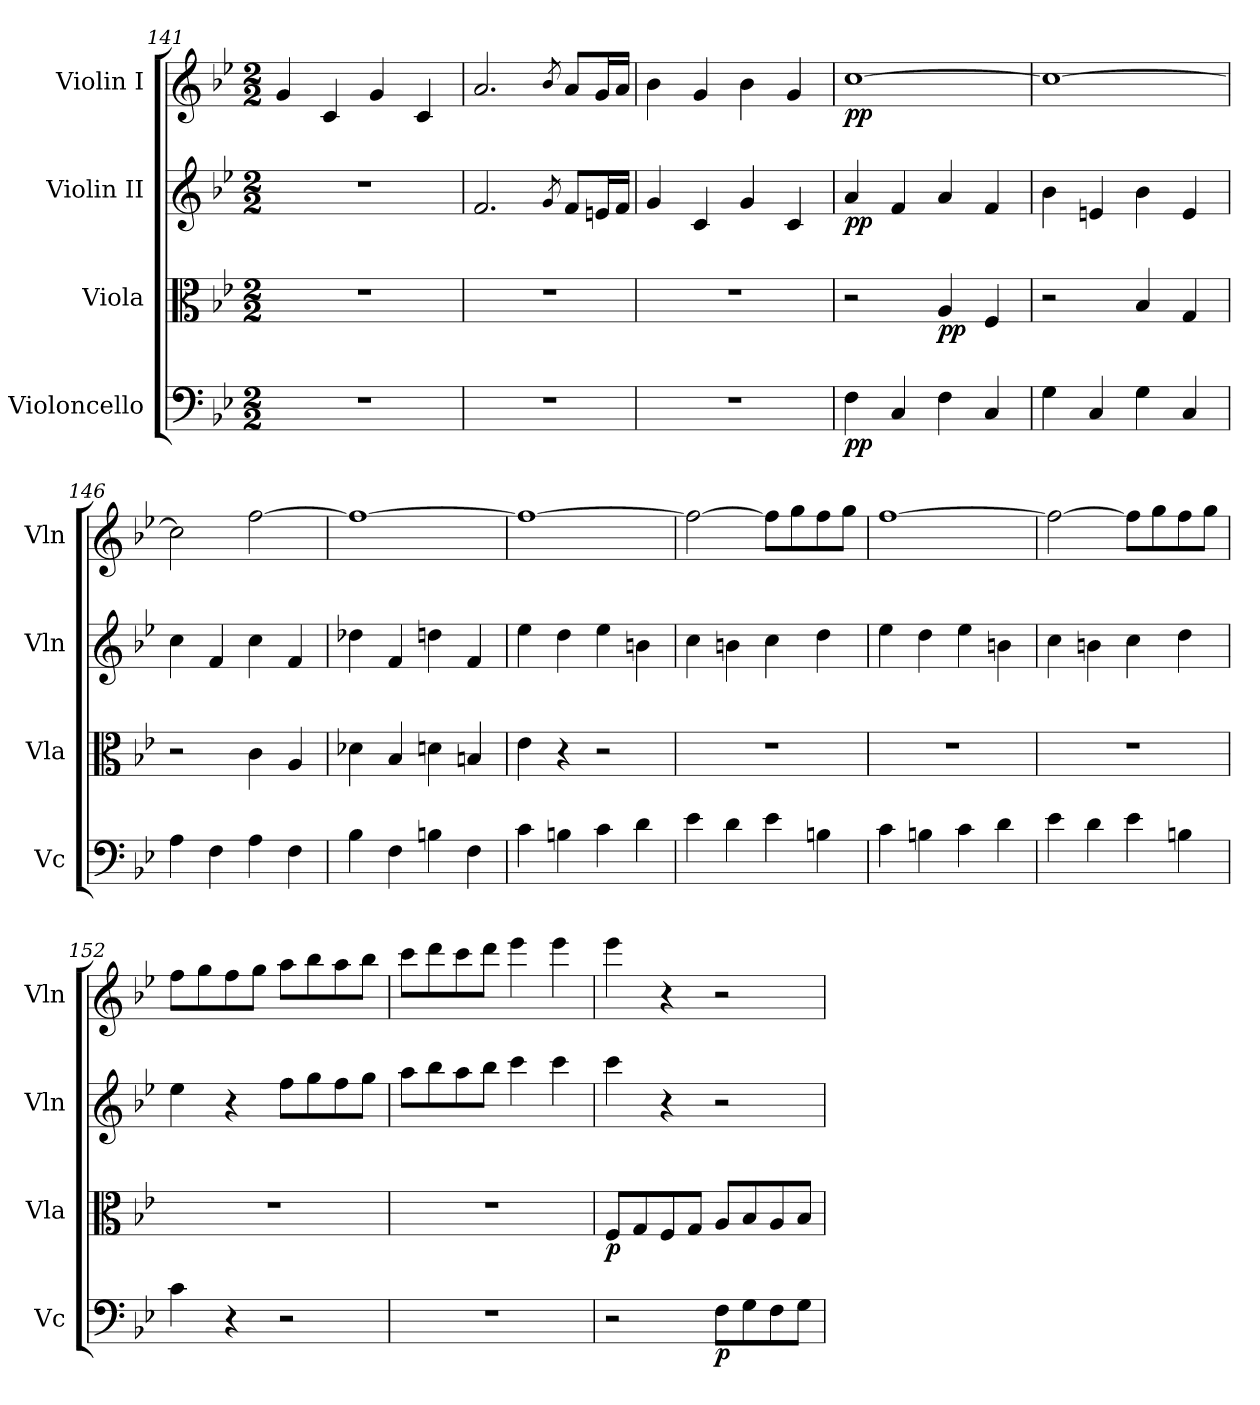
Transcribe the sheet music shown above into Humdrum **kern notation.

**kern	**dynam	**kern	**dynam	**kern	**dynam	**kern	**dynam
*part4	*part4	*part3	*part3	*part2	*part2	*part1	*part1
*staff4	*staff4	*staff3	*staff3	*staff2	*staff2	*staff1	*staff1
*I"Violoncello	*	*I"Viola	*	*I"Violin II	*	*I"Violin I	*
*I'Vc	*	*I'Vla	*	*I'Vln	*	*I'Vln	*
!!LO:LB:g=z
*clefF4	*	*clefC3	*	*clefG2	*	*clefG2	*
*k[b-e-]	*	*k[b-e-]	*	*k[b-e-]	*	*k[b-e-]	*
*B-:	*	*B-:	*	*B-:	*	*B-:	*
*M2/2	*	*M2/2	*	*M2/2	*	*M2/2	*
=141	=141	=141	=141	=141	=141	=141	=141
1r	.	1r	.	1r	.	4g/	.
.	.	.	.	.	.	4c/	.
.	.	.	.	.	.	4g/	.
.	.	.	.	.	.	4c/	.
=142	=142	=142	=142	=142	=142	=142	=142
1r	.	1r	.	2.f/	.	2.a/	.
.	.	.	.	8qg/	.	8qb-/	.
.	.	.	.	8f/L	.	8a/L	.
.	.	.	.	16en/L	.	16g/L	.
.	.	.	.	16f/JJ	.	16a/JJ	.
=143	=143	=143	=143	=143	=143	=143	=143
1r	.	1r	.	4g/	.	4b-\	.
.	.	.	.	4c/	.	4g/	.
.	.	.	.	4g/	.	4b-\	.
.	.	.	.	4c/	.	4g/	.
=144	=144	=144	=144	=144	=144	=144	=144
!	!LO:DY:b	!	!	!	!LO:DY:b	!	!LO:DY:b
4F\	pp	2r	.	4a/	pp	[1cc	pp
4C/	.	.	.	4f/	.	.	.
!	!	!	!LO:DY:b	!	!	!	!
4F\	.	4A/	pp	4a/	.	.	.
4C/	.	4F/	.	4f/	.	.	.
=145	=145	=145	=145	=145	=145	=145	=145
4G\	.	2r	.	4b-\	.	1cc_	.
4C/	.	.	.	4en/	.	.	.
4G\	.	4B-/	.	4b-\	.	.	.
4C/	.	4G/	.	4e/	.	.	.
!!LO:PB:g=z
=146	=146	=146	=146	=146	=146	=146	=146
4A\	.	2r	.	4cc\	.	2cc\]	.
4F\	.	.	.	4f/	.	.	.
4A\	.	4c\	.	4cc\	.	[2ff\	.
4F\	.	4A/	.	4f/	.	.	.
=147	=147	=147	=147	=147	=147	=147	=147
4B-\	.	4d-X\	.	4dd-X\	.	1ff_	.
4F\	.	4B-/	.	4f/	.	.	.
4Bn\	.	4dn\	.	4ddn\	.	.	.
4F\	.	4Bn/	.	4f/	.	.	.
=148	=148	=148	=148	=148	=148	=148	=148
4c\	.	4e-\	.	4ee-\	.	1ff_	.
4Bn\	.	4r	.	4dd\	.	.	.
4c\	.	2r	.	4ee-\	.	.	.
4d\	.	.	.	4bn\	.	.	.
=149	=149	=149	=149	=149	=149	=149	=149
4e-\	.	1r	.	4cc\	.	2ff\_	.
4d\	.	.	.	4bn\	.	.	.
4e-\	.	.	.	4cc\	.	8ff\L]	.
.	.	.	.	.	.	8gg\	.
4Bn\	.	.	.	4dd\	.	8ff\	.
.	.	.	.	.	.	8gg\J	.
=150	=150	=150	=150	=150	=150	=150	=150
4c\	.	1r	.	4ee-\	.	[1ff	.
4Bn\	.	.	.	4dd\	.	.	.
4c\	.	.	.	4ee-\	.	.	.
4d\	.	.	.	4bn\	.	.	.
!!LO:LB:g=z
=151	=151	=151	=151	=151	=151	=151	=151
4e-\	.	1r	.	4cc\	.	2ff\_	.
4d\	.	.	.	4bn\	.	.	.
4e-\	.	.	.	4cc\	.	8ff\L]	.
.	.	.	.	.	.	8gg\	.
4Bn\	.	.	.	4dd\	.	8ff\	.
.	.	.	.	.	.	8gg\J	.
=152	=152	=152	=152	=152	=152	=152	=152
4c\	.	1r	.	4ee-\	.	8ff\L	.
.	.	.	.	.	.	8gg\	.
4r	.	.	.	4r	.	8ff\	.
.	.	.	.	.	.	8gg\J	.
2r	.	.	.	8ff\L	.	8aa\L	.
.	.	.	.	8gg\	.	8bb-\	.
.	.	.	.	8ff\	.	8aa\	.
.	.	.	.	8gg\J	.	8bb-\J	.
=153	=153	=153	=153	=153	=153	=153	=153
1r	.	1r	.	8aa\L	.	8ccc\L	.
.	.	.	.	8bb-\	.	8ddd\	.
.	.	.	.	8aa\	.	8ccc\	.
.	.	.	.	8bb-\J	.	8ddd\J	.
.	.	.	.	4ccc\	.	4eee-\	.
.	.	.	.	4ccc\	.	4eee-\	.
=154	=154	=154	=154	=154	=154	=154	=154
!	!	!	!LO:DY:b	!	!	!	!
2r	.	8F/L	p	4ccc\	.	4eee-\	.
.	.	8G/	.	.	.	.	.
.	.	8F/	.	4r	.	4r	.
.	.	8G/J	.	.	.	.	.
!	!LO:DY:b	!	!	!	!	!	!
8F\L	p	8A/L	.	2r	.	2r	.
8G\	.	8B-/	.	.	.	.	.
8F\	.	8A/	.	.	.	.	.
8G\J	.	8B-/J	.	.	.	.	.
=	=	=	=	=	=	=	=
*-	*-	*-	*-	*-	*-	*-	*-
